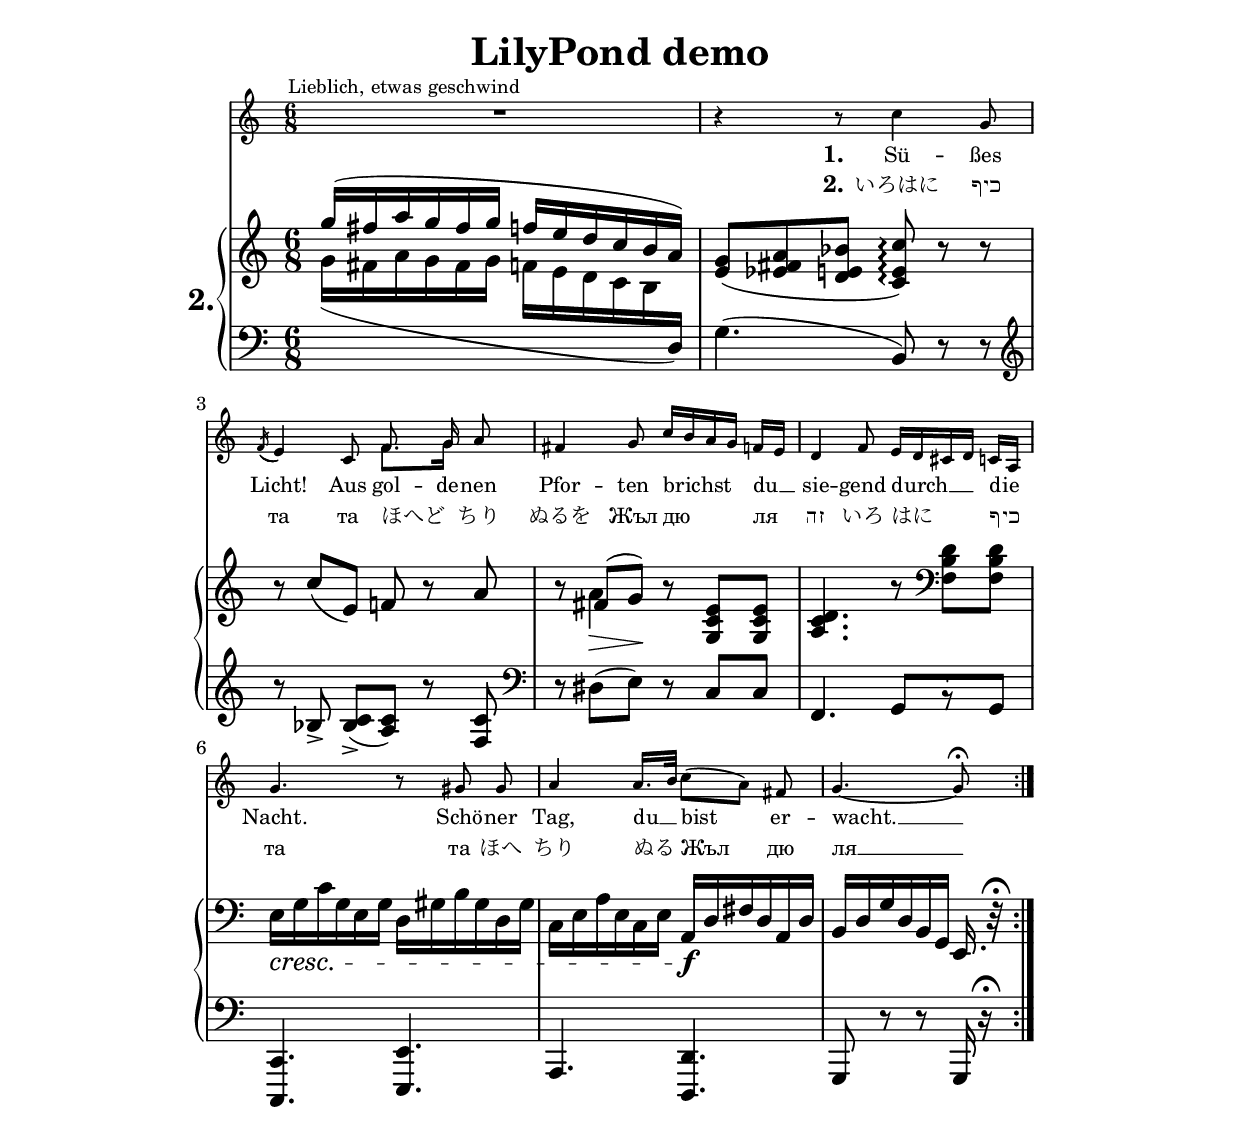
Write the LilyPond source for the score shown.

\header {
  title = "LilyPond demo"
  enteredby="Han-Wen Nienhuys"
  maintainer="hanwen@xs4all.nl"

  texidoc = "
heavily mutilated Edition Peters Morgenlied by Schubert"

}

\version "2.7.39"

ignoreMelisma =	\set ignoreMelismata = ##t
ignoreMelismaOff = \unset ignoreMelismata 

#(set-global-staff-size 21)

\paper  {
				%#(set-global-staff-size (* 5.8 mm))
  indent = #(* mm 4)
  line-width = #(* mm 140)
  interscoreline = 2.\mm
  between-system-space = 15\mm
  ragged-bottom = ##t 
}

modernAccidentals = {
  \set Staff.extraNatural =  ##f
  \set Staff.autoAccidentals =  #'(Staff (same-octave . 1) (any-octave . 0))
  \set Staff.autoCautionaries =  #'()  
}


melody =    \relative c'' \repeat volta 2 \context Voice = "singer" {
  \time 6/8
  \autoBeamOff
  s1*0^\markup {  \bigger { \hspace #-3.0 Lieblich, etwas geschwind } }
  R2.
  r4 r8 c4 g8 |
  \acciaccatura { f16( }  e4) c8
  <<
    \new Voice { \stemUp f8. g16 }
    { \stemDown f8.[ g16] } >> \stemNeutral a8 |
  fis4  g8 c16[ b a g] f[ e] |
  d4 f8
  \transpose a' e' \relative c'' { a16[ g fis! g] f![ d]  } |
  g4. r8 gis gis |
  a4 a16.[ b32] c8[( a]) fis8 |
  g4.~ g8-\fermata
}


firstVerse = \lyricmode {
  \set stanza = "1."
  
  Sü -- ßes Licht! Aus
  \ignoreMelisma
  gol --
  \ignoreMelismaOff

  de -- nen  Pfor -- ten brichst du __ | 
  sie -- gend durch __ die Nacht. Schö -- ner Tag, du __ bist er -- wacht. __ 
}

secondVerse = \lyricmode {
  \set stanza = "2."
  いろはに כיף та та ほへど ちり  ぬるを
  
  Жъл  дю ля זה
  
  いろ はに כיף та та ほへ ちり ぬる
  
  Жъл дю ля __

}

pianoRH =  \relative c''' \repeat volta 2\new Voice {
  #(set-accidental-style 'modern)
  \voiceOne
  g16( fis a g fis g f e d c b
  \oneVoice
  a ) | 
  <g e>8( <es fis a> <d e bes'> <c e c'>\arpeggio) r8 r | 
  r8 c'( e,) f r a |
  \once \override DynamicLineSpanner   #'padding =#3
  r8
  << { fis( g) } \\
     << { a4 } { s8\> s8\! } >>
   >>

  r8 <e c g>8[  <e c g>] |
  <d c a>4. r8 \clef bass  <d b f> <d b f> |
		\setTextCresc
		e,16_" "\<
		g c g e g d gis b gis d gis |
		c, e a e c e a,-\f\! d fis d a d |
		b d g  d b g e16. r32\fermata
	      }

pianoLH =  \relative c'' \repeat volta 2\new Voice {
    #(set-accidental-style 'modern)
    \voiceTwo
    g16( fis a g fis g

    f e d c b

    \change Staff = down
	\oneVoice
    d,) | 
     g4.( b,8) r r
    \clef treble \grace s16 r8 <bes'>8-> <bes c>8->([ <a c>)] r <f c'> |
    \clef bass
    r8 dis( e) r c c |
    f,4.  g8[ r8 g] |
    <c, c,>4. <e e,>4. |
    a,4. <d d,>4. |
    g,8 r r g16 r16\fermata 
    }

  \book {
    \score {
      << \time 6/8
	 \new Staff \with {
	   fontSize = #-3
	   \override StaffSymbol #'staff-space = #(magstep -3)
	 } <<
	   \context Staff #(set-accidental-style 'modern)
	   \melody >>
	 \lyricsto "singer" \new Lyrics \firstVerse
	 \lyricsto "singer" \new Lyrics \secondVerse
	 \new PianoStaff << 
	   \set PianoStaff.instrument = \markup {
	     \bold
	     \bigger\bigger\bigger\bigger
	     \huge
	     "2."
	   }
	   \context Staff = up <<
	     \pianoRH
	     \pianoLH
	   >>
	   \context Staff = down { \clef bass \skip 1*2 }
	 >> 
       >>

      \layout {
	\context {
	  \Lyrics
	  \override VerticalAxisGroup #'minimum-Y-extent = #'(-0.85 . 2.2)
	  \override LyricText #'font-size = #-1
	}
	\context {
	  \Score
	  \override Beam #'thickness = #0.55
	  \override Beam #'auto-knee-gap = #4.0
	  \override SpacingSpanner #'spacing-increment = #1.0
	  \override Stem #'stemlet-length = #0.5
	  \override Slur #'height-limit = #1.5
	}
	\context {
	  \PianoStaff
	  \override VerticalAlignment #'forced-distance = #10
	}
      }
      \midi {
	\tempo 4 = 70
      }
    }
  }

